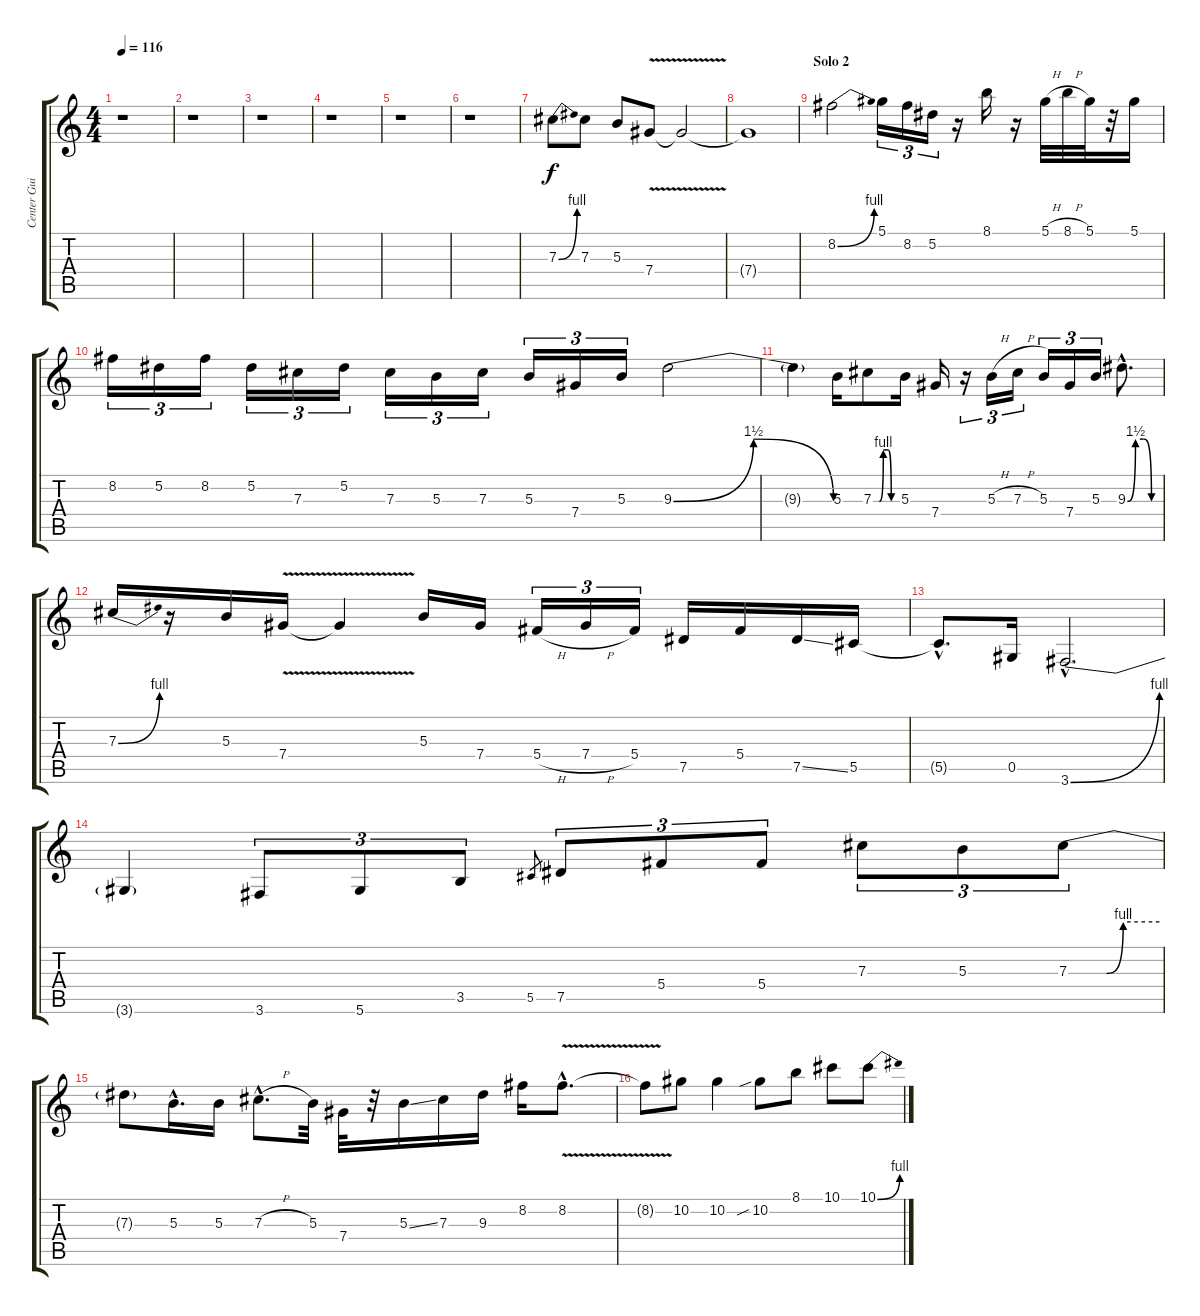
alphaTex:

\track ("Center Guitar" "Center Gui") {instrument overdrivenguitar}
\staff {score tabs}
\tuning (Eb4 Bb3 Gb3 Db3 Ab2 Eb2) {hide}
\ts (4 4)
\tempo 116
\clef g2
\ks c
r.1{dy f} |
r.1 |
r.1 |
r.1 |
r.1 |
r.1 |
7.3{be (bend 0 0 60 4)}.8 7.3.8 5.3.8 7.4{v}.8 7.4{t}.2 |
7.4{t}.1 |
\section ("" "Solo 2")
8.2{be (bend 0 0 60 4)}.2 5.1.16{tu (3 2)} 8.2.16{tu (3 2)} 5.2.16{tu (3 2)} r.16 8.1.16 r.16 5.1{h}.32 8.1{h}.32 5.1.32 r.32 5.1.16 |
8.2.16{tu (3 2)} 5.2.16{tu (3 2)} 8.2.16{tu (3 2)} 5.2.16{tu (3 2)} 7.3.16{tu (3 2)} 5.2.16{tu (3 2)} 7.3.16{tu (3 2)} 5.3.16{tu (3 2)} 7.3.16{tu (3 2)} 5.3.16{tu (3 2)} 7.4.16{tu (3 2)} 5.3.16{tu (3 2)} 9.3{be (bendrelease 0 0 15 6 47 6 60 0)}.2 |
9.3{t}.4 5.3.16 7.3{be (custom 0 0 15 0 25 4 37 4 45 0 60 0)}.8 5.3.16 7.4.16 r.16{tu (3 2)} 5.3{h}.16{tu (3 2)} 7.3{h}.16{tu (3 2)} 5.3.16{tu (3 2)} 7.4.16{tu (3 2)} 5.3.16{tu (3 2)} 9.3{be (custom 0 0 15 6 30 6 45 0 60 0) hac}.8{d} |
7.3{be (bend 0 0 60 4)}.16 r.16 5.3.16 7.4{v}.16 7.4{t}.4 5.3.16 7.4.16 5.4{h}.16{tu (3 2)} 7.4{h}.16{tu (3 2)} 5.4.16{tu (3 2)} 7.5.16 5.4.16 7.5{ss}.16 5.5.16 |
5.5{hac t}.8{d} 0.5.16 3.6{be (bend 0 0 60 4) hac}.2{d} |
3.6{t}.4 3.6.8{tu (3 2)} 5.6.8{tu (3 2)} 3.5.8{tu (3 2)} 5.5.8{gr} 7.5.8{tu (3 2)} 5.4.8{tu (3 2)} 5.4.8{tu (3 2)} 7.3.8{tu (3 2)} 5.3.8{tu (3 2)} 7.3{be (custom 0 0 15 0 25 0 36 4 60 4)}.8{tu (3 2)} |
7.3{t}.8 5.3{hac}.16{d} 5.3.16 7.3{h hac}.8{d} 5.3.32 7.4.32 r.32 5.3{ss}.16 7.3.16 9.3.16 8.2.16 8.2{v hac}.8{d} |
8.2{t}.8 10.2.8 10.2.4 10.2{sib}.8 8.1.8 10.1.8 10.1{be (bend 0 0 60 4)}.8
